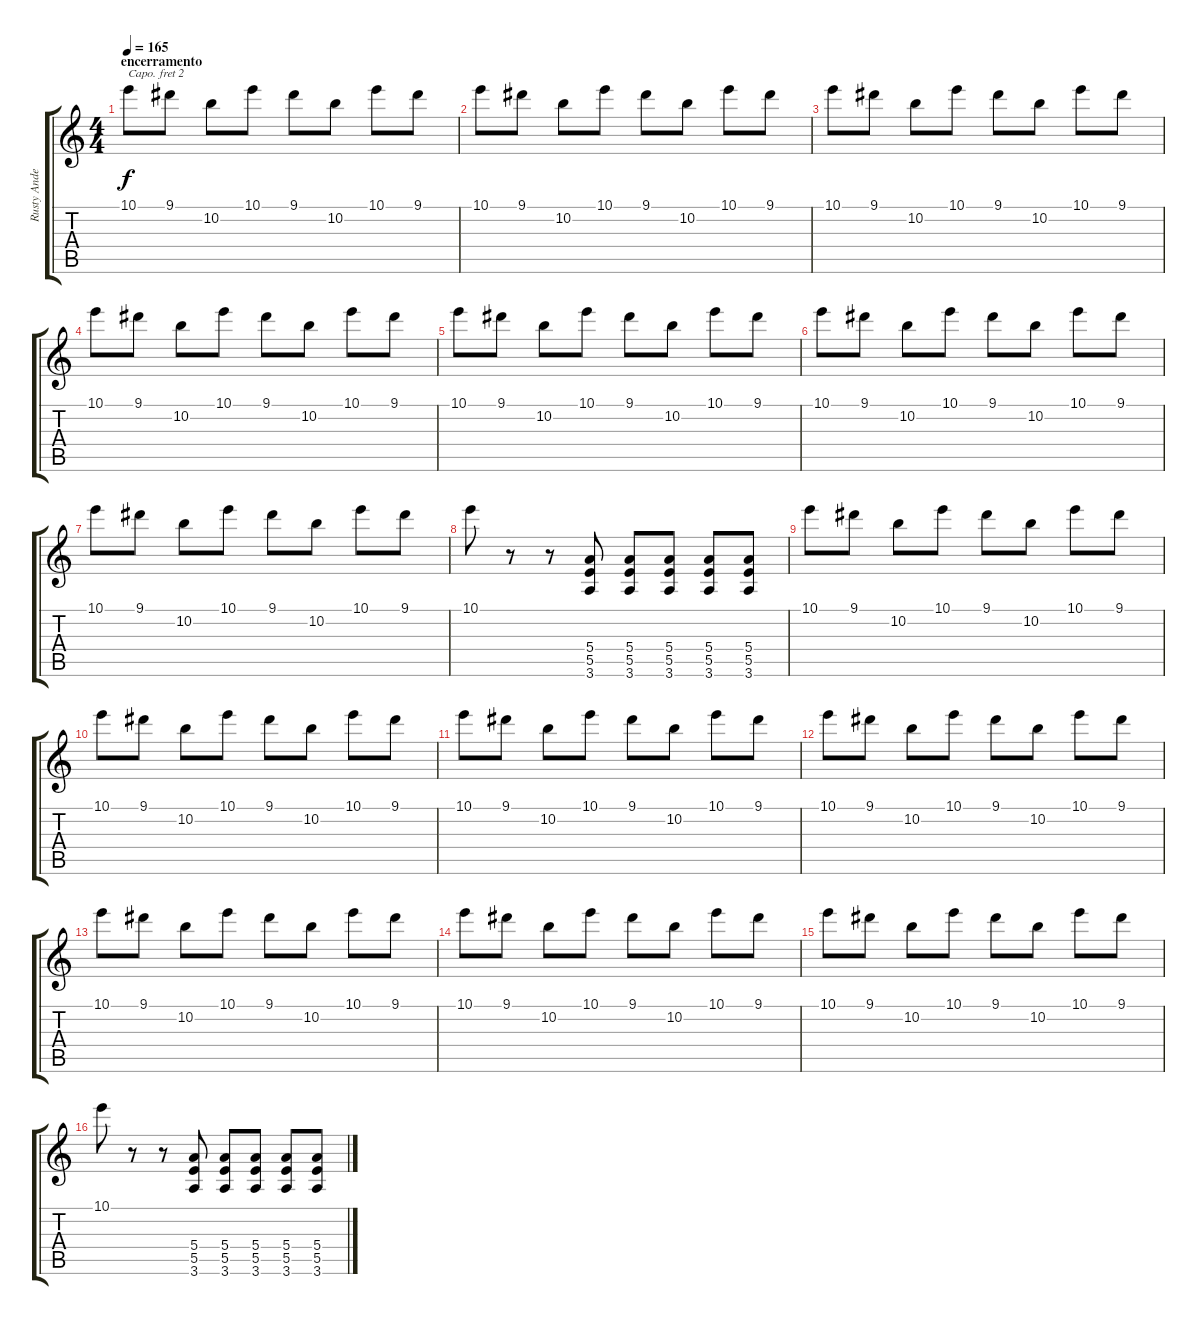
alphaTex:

\track ("Rusty Anderson" "Rusty Ande") {instrument distortionguitar}
\staff {score tabs}
\capo 2
\tuning (E4 B3 G3 D3 A2 E2) {hide}
\ts (4 4)
\section ("" "encerramento")
\tempo 165
\clef g2
\ks c
10.1.8{dy f} 9.1.8 10.2.8 10.1.8 9.1.8 10.2.8 10.1.8 9.1.8 |
10.1.8 9.1.8 10.2.8 10.1.8 9.1.8 10.2.8 10.1.8 9.1.8 |
10.1.8 9.1.8 10.2.8 10.1.8 9.1.8 10.2.8 10.1.8 9.1.8 |
10.1.8 9.1.8 10.2.8 10.1.8 9.1.8 10.2.8 10.1.8 9.1.8 |
10.1.8 9.1.8 10.2.8 10.1.8 9.1.8 10.2.8 10.1.8 9.1.8 |
10.1.8 9.1.8 10.2.8 10.1.8 9.1.8 10.2.8 10.1.8 9.1.8 |
10.1.8 9.1.8 10.2.8 10.1.8 9.1.8 10.2.8 10.1.8 9.1.8 |
10.1.8 r.8 r.8 (5.4 5.5 3.6).8 (5.4 5.5 3.6).8 (5.4 5.5 3.6).8 (5.4 5.5 3.6).8 (5.4 5.5 3.6).8 |
10.1.8 9.1.8 10.2.8 10.1.8 9.1.8 10.2.8 10.1.8 9.1.8 |
10.1.8 9.1.8 10.2.8 10.1.8 9.1.8 10.2.8 10.1.8 9.1.8 |
10.1.8 9.1.8 10.2.8 10.1.8 9.1.8 10.2.8 10.1.8 9.1.8 |
10.1.8 9.1.8 10.2.8 10.1.8 9.1.8 10.2.8 10.1.8 9.1.8 |
10.1.8 9.1.8 10.2.8 10.1.8 9.1.8 10.2.8 10.1.8 9.1.8 |
10.1.8 9.1.8 10.2.8 10.1.8 9.1.8 10.2.8 10.1.8 9.1.8 |
10.1.8 9.1.8 10.2.8 10.1.8 9.1.8 10.2.8 10.1.8 9.1.8 |
10.1.8 r.8 r.8 (5.4 5.5 3.6).8 (5.4 5.5 3.6).8 (5.4 5.5 3.6).8 (5.4 5.5 3.6).8 (5.4 5.5 3.6).8
